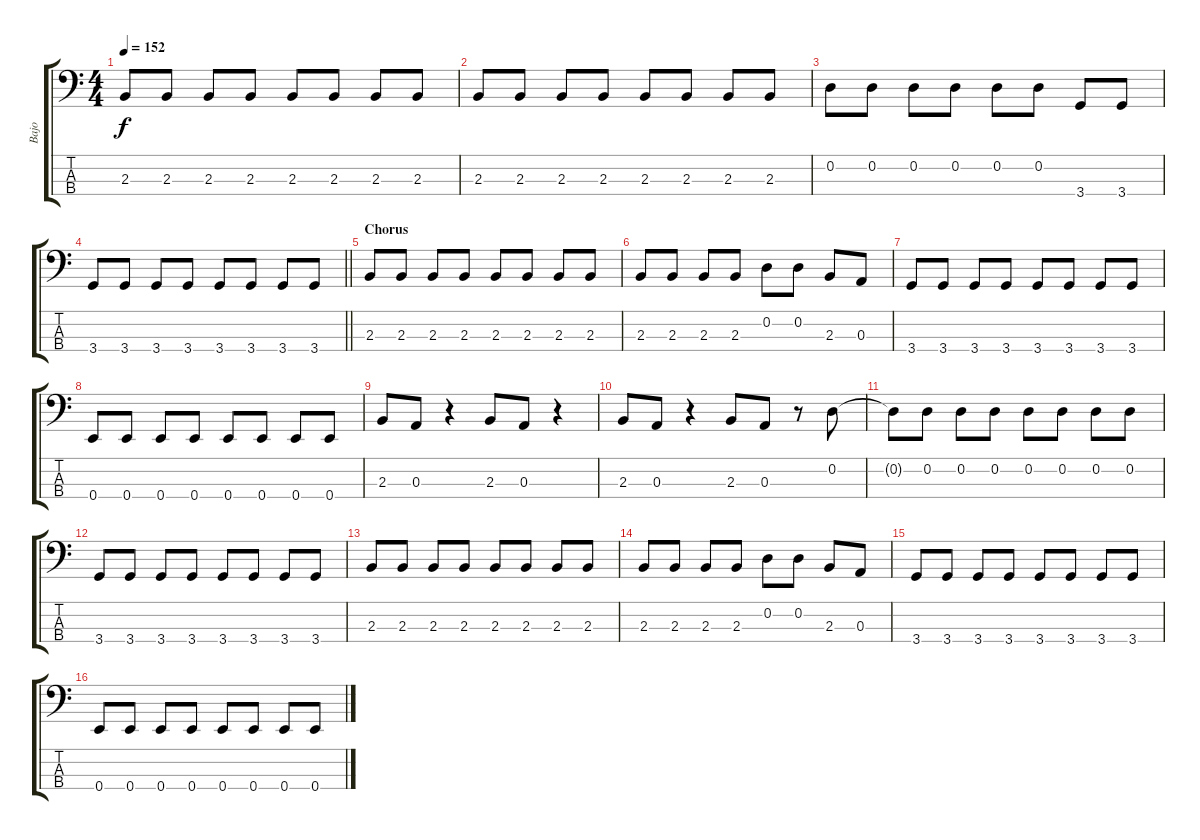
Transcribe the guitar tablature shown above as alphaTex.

\track ("Bajo" "Bajo") {instrument electricbasspick}
\staff {score tabs}
\tuning (G2 D2 A1 E1) {hide}
\ts (4 4)
\tempo 152
\clef f4
\ks c
2.3.8{dy f} 2.3.8 2.3.8 2.3.8 2.3.8 2.3.8 2.3.8 2.3.8 |
2.3.8 2.3.8 2.3.8 2.3.8 2.3.8 2.3.8 2.3.8 2.3.8 |
0.2.8 0.2.8 0.2.8 0.2.8 0.2.8 0.2.8 3.4.8 3.4.8 |
\barLineRight lightlight
3.4.8 3.4.8 3.4.8 3.4.8 3.4.8 3.4.8 3.4.8 3.4.8 |
\section ("" "Chorus")
2.3.8 2.3.8 2.3.8 2.3.8 2.3.8 2.3.8 2.3.8 2.3.8 |
2.3.8 2.3.8 2.3.8 2.3.8 0.2.8 0.2.8 2.3.8 0.3.8 |
3.4.8 3.4.8 3.4.8 3.4.8 3.4.8 3.4.8 3.4.8 3.4.8 |
0.4.8 0.4.8 0.4.8 0.4.8 0.4.8 0.4.8 0.4.8 0.4.8 |
2.3.8 0.3.8 r.4 2.3.8 0.3.8 r.4 |
2.3.8 0.3.8 r.4 2.3.8 0.3.8 r.8 0.2.8 |
0.2{t}.8 0.2.8 0.2.8 0.2.8 0.2.8 0.2.8 0.2.8 0.2.8 |
3.4.8 3.4.8 3.4.8 3.4.8 3.4.8 3.4.8 3.4.8 3.4.8 |
2.3.8 2.3.8 2.3.8 2.3.8 2.3.8 2.3.8 2.3.8 2.3.8 |
2.3.8 2.3.8 2.3.8 2.3.8 0.2.8 0.2.8 2.3.8 0.3.8 |
3.4.8 3.4.8 3.4.8 3.4.8 3.4.8 3.4.8 3.4.8 3.4.8 |
0.4.8 0.4.8 0.4.8 0.4.8 0.4.8 0.4.8 0.4.8 0.4.8
